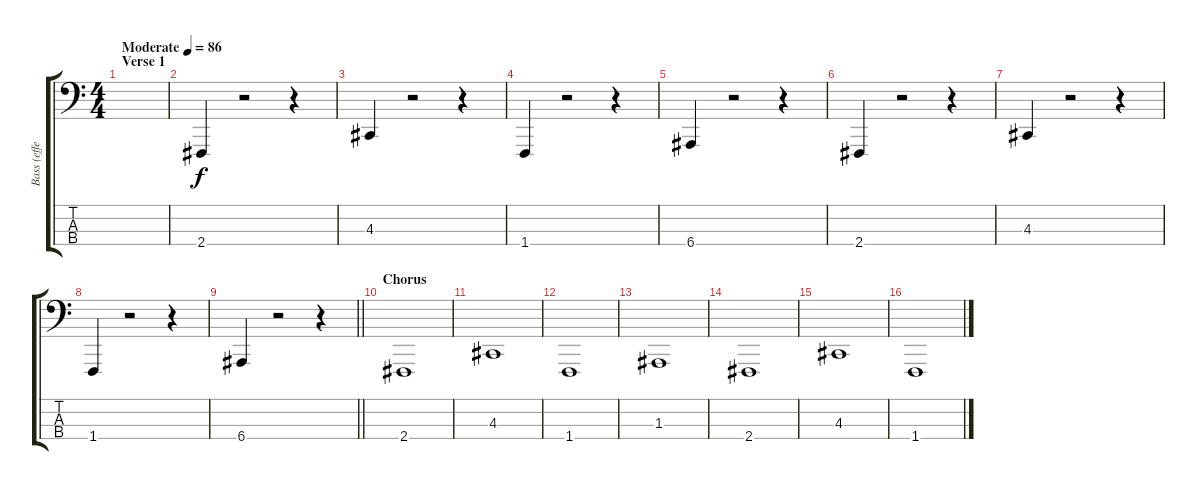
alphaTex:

\track ("Bass (effect)" "Bass (effe") {instrument lead2sawtooth}
\staff {score tabs}
\tuning (G2 D2 A1 E1) {hide}
\ts (4 4)
\section ("" "Verse 1")
\tempo (86 "Moderate")
\clef f4
\ks c
|
2.4.4 r.2 r.4 |
4.3.4 r.2 r.4 |
1.4.4 r.2 r.4 |
6.4.4 r.2 r.4 |
2.4.4 r.2 r.4 |
4.3.4 r.2 r.4 |
1.4.4 r.2 r.4 |
\barLineRight lightlight
6.4.4 r.2 r.4 |
\section ("" "Chorus")
2.4.1{volume 16} |
4.3.1 |
1.4.1 |
1.3.1 |
2.4.1{volume 16} |
4.3.1 |
1.4.1
